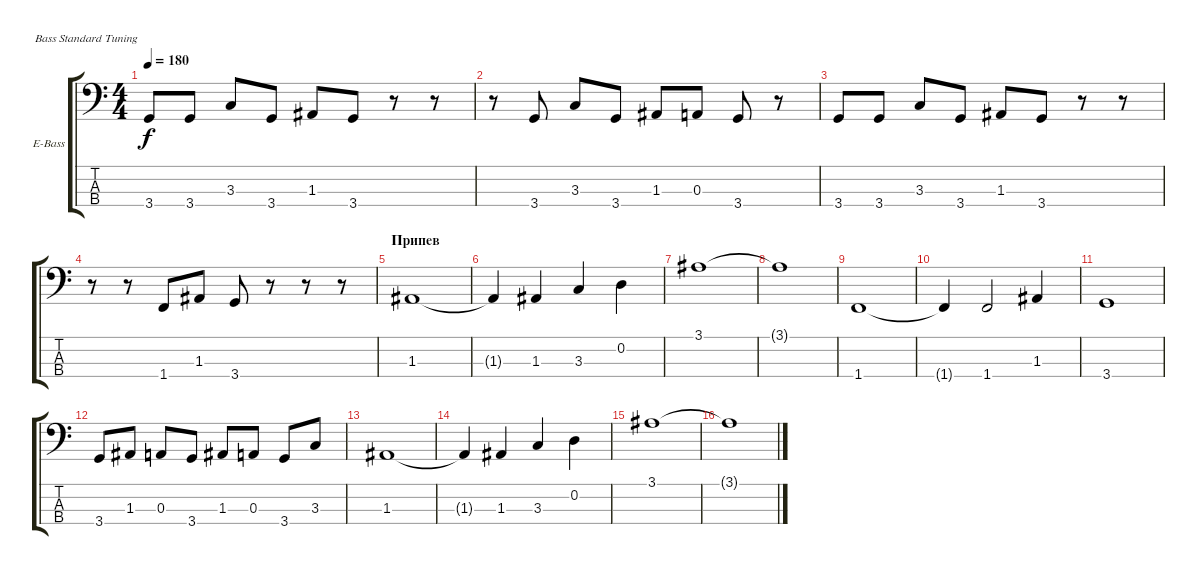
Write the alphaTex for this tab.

\defaultSystemsLayout 4
\bracketExtendMode groupsimilarinstruments
\firstSystemTrackNameOrientation horizontal
\otherSystemsTrackNameOrientation horizontal
\track ("Самойлов" "E-Bass") {instrument electricbassfinger}
\staff {score tabs}
\tuning (G2 D2 A1 E1)
\ts (4 4)
\tempo 180
\clef f4
\ks c
3.4.8{dy f} 3.4.8 3.3.8 3.4.8 1.3.8 3.4.8 r.8 r.8 |
r.8 3.4.8 3.3.8 3.4.8 1.3.8 0.3.8 3.4.8 r.8 |
3.4.8 3.4.8 3.3.8 3.4.8 1.3.8 3.4.8 r.8 r.8 |
r.8 r.8 1.4.8 1.3.8 3.4.8 r.8 r.8 r.8 |
\section ("" "Припев")
1.3.1 |
1.3{t}.4 1.3.4 3.3.4 0.2.4 |
3.1.1 |
3.1{t}.1 |
1.4.1 |
1.4{t}.4 1.4.2 1.3.4 |
3.4.1 |
3.4.8 1.3.8 0.3.8 3.4.8 1.3.8 0.3.8 3.4.8 3.3.8 |
1.3.1 |
1.3{t}.4 1.3.4 3.3.4 0.2.4 |
3.1.1 |
3.1{t}.1
